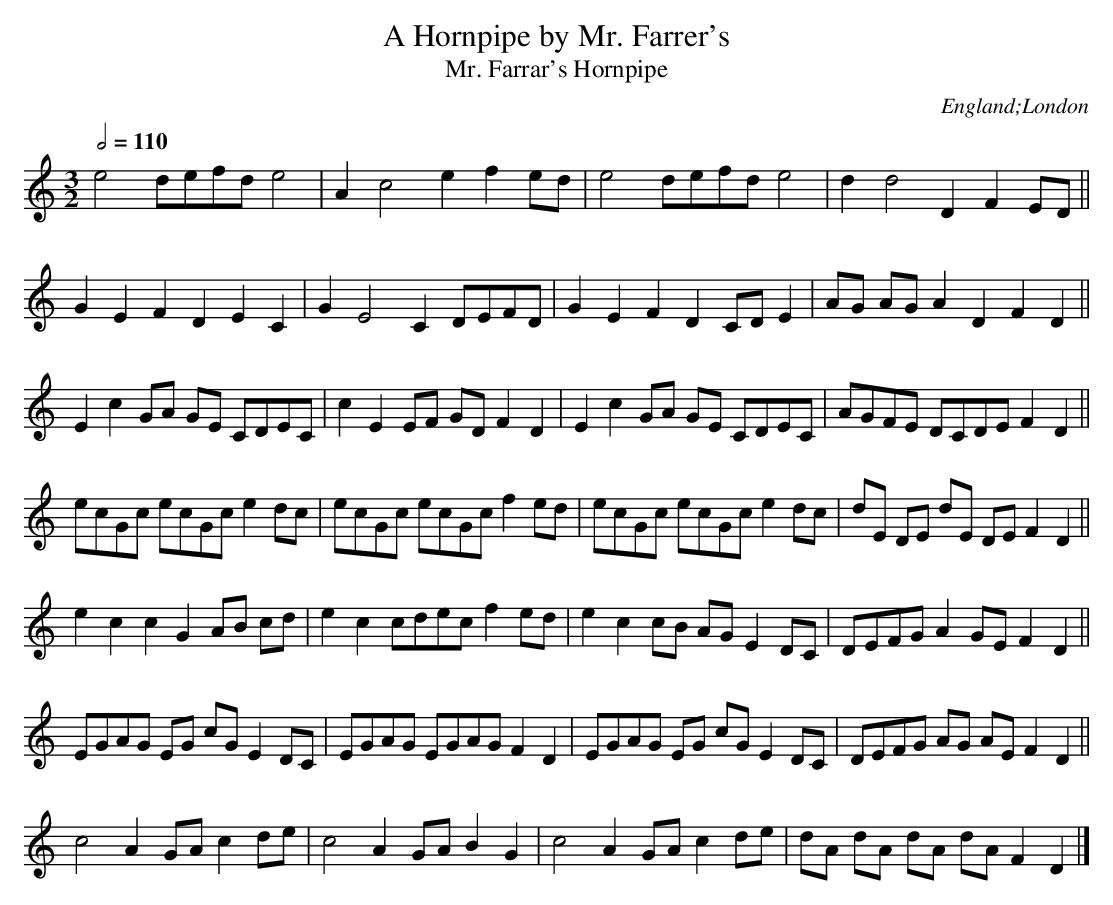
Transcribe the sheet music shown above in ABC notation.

X:1
T:Hornpipe by Mr. Farrer's, A
O:England;London
Q:1/2=110
T:Mr. Farrar's Hornpipe
M:3/2
L:1/4
K:C
e2d/e/f/d/e2 | Ac2efe/d/ | e2d/e/f/d/e2 | dd2DFE/D/ ||
GEFDEC | GE2CD/E/F/D/ | GEFDC/D/E | A/G/ A/G/ADFD ||
EcG/A/ G/E/ C/D/E/C/ | cEE/F/ G/D/FD |\
EcG/A/ G/E/ C/D/E/C/ | A/G/F/E/ D/C/D/E/FD ||
e/c/G/c/ e/c/G/c/ ed/c/ | e/c/G/c/ e/c/G/c/ fe/d/ |\
e/c/G/c/ e/c/G/c/ ed/c/ | d/E/ D/E/ d/E/ D/E/FD ||
eccGA/B/ c/d/ | ecc/d/e/c/ fe/d/ | ecc/B/ A/G/ ED/C/ | D/E/F/G/ AG/E/FD ||
E/G/A/G/ E/G/ c/G/ED/C/ | E/G/A/G/ E/G/A/G/ FD |\
E/G/A/G/ E/G/ c/G/ED/C/ | D/E/F/G/ A/G/ A/E/FD ||
c2AG/A/ cd/e/ | c2AG/A/BG | c2AG/A/ cd/e/ | d/A/ d/A/ d/A/ d/A/FD |]
